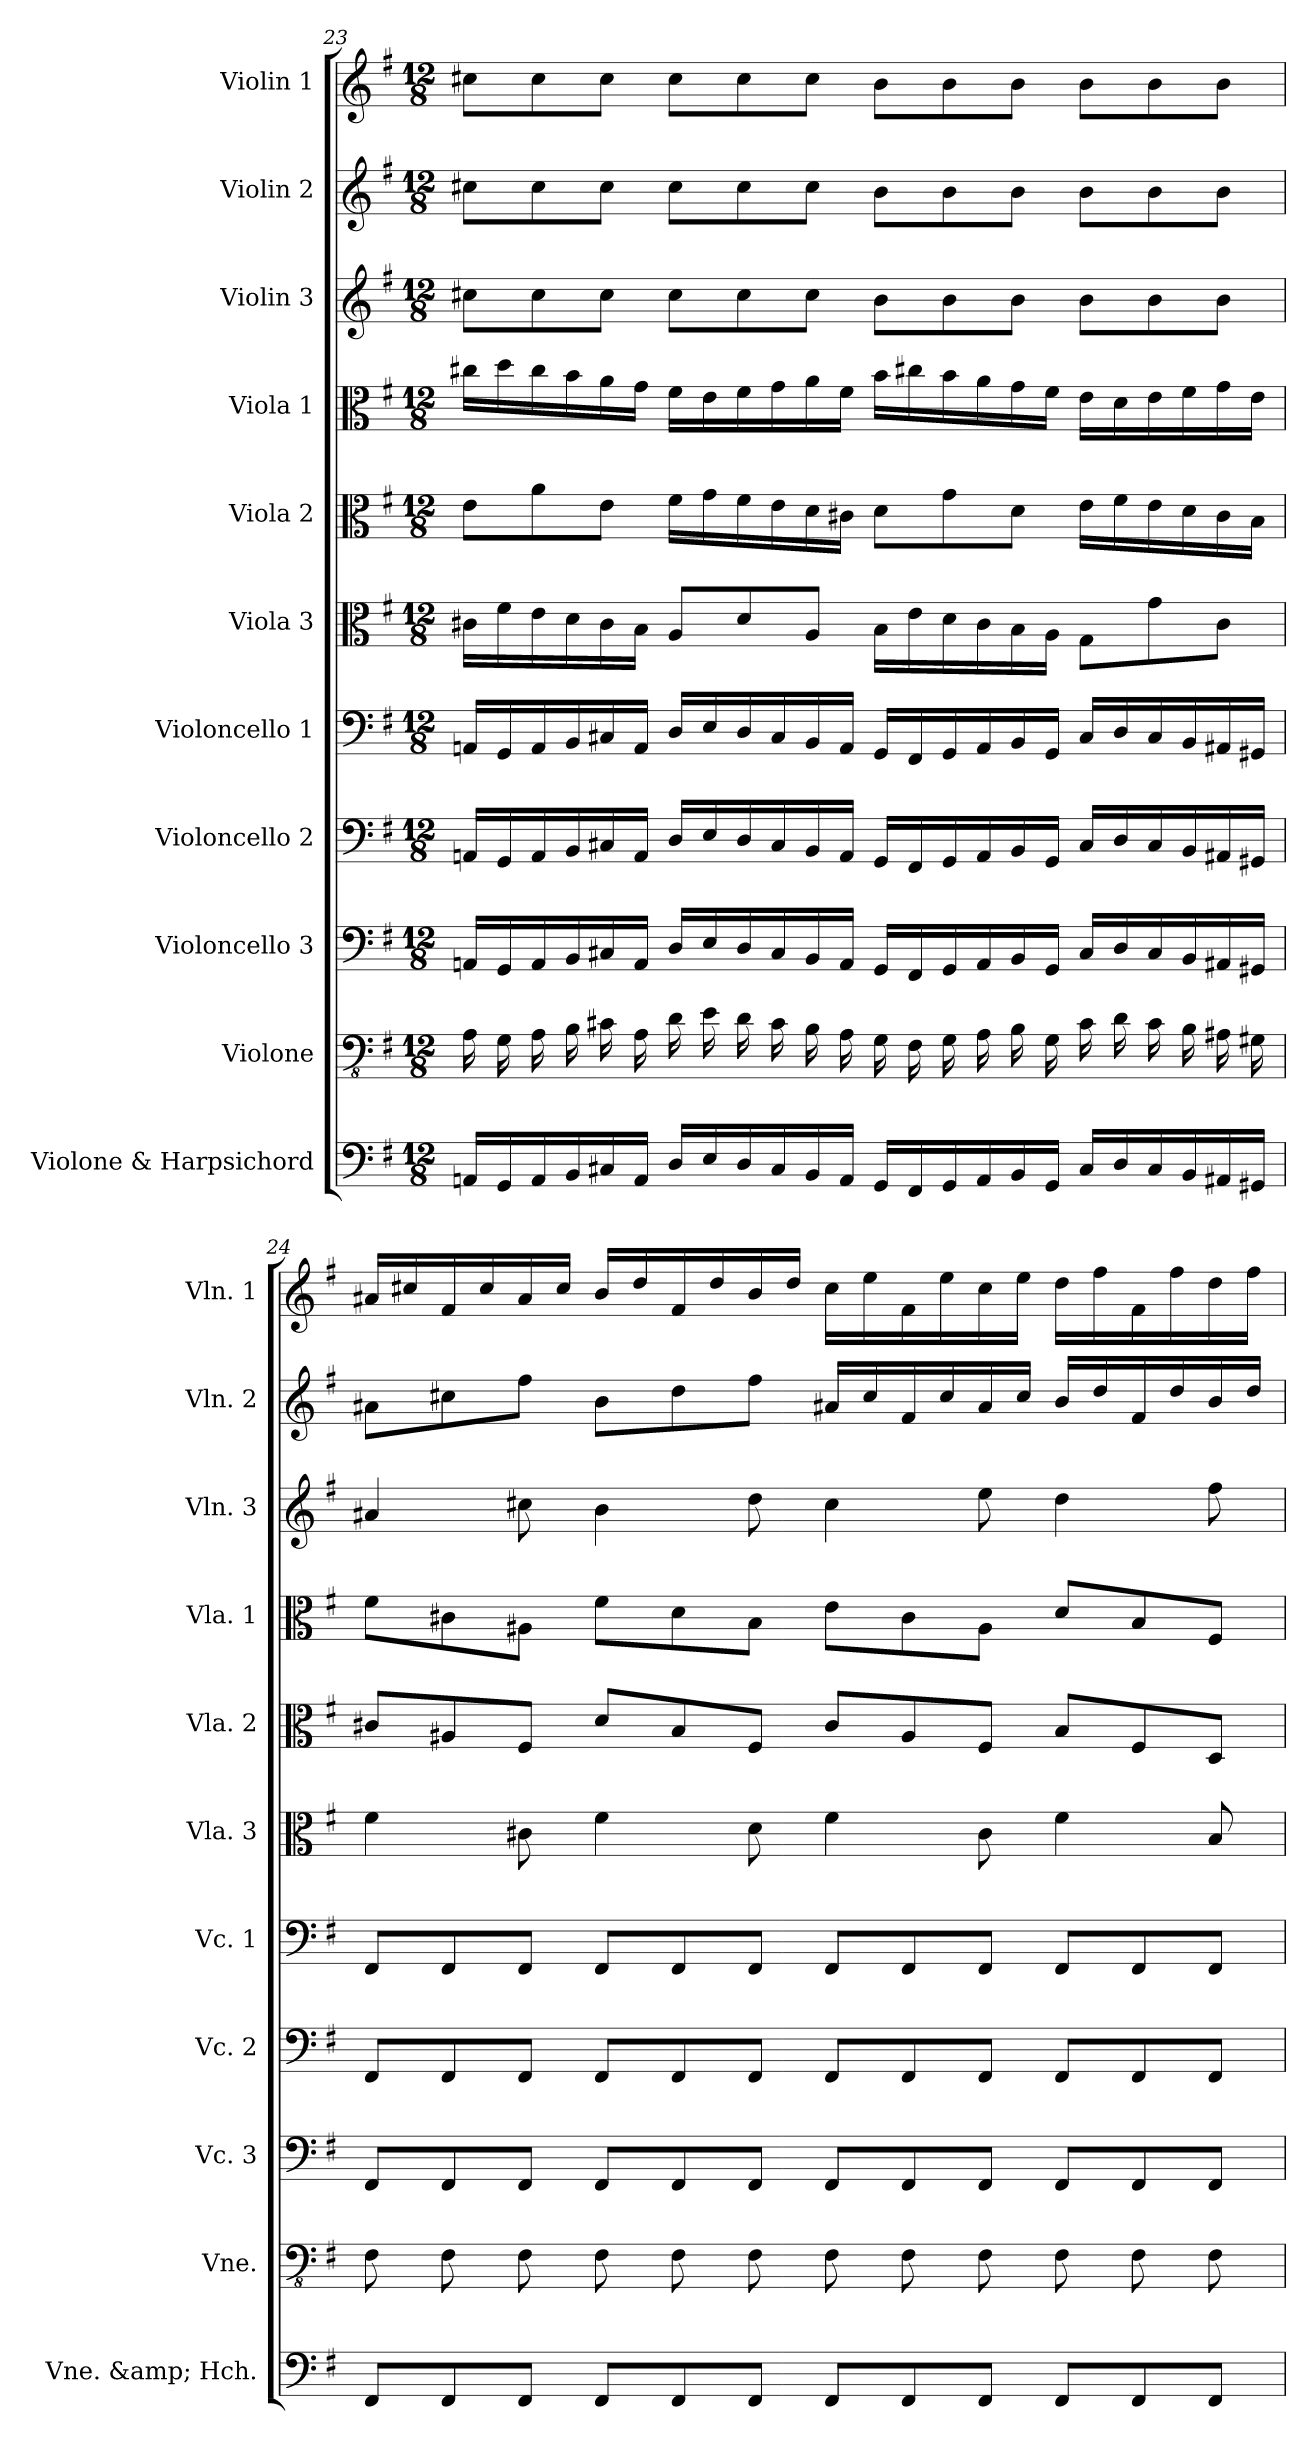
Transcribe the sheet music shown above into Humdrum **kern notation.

**kern	**kern	**kern	**kern	**kern	**kern	**kern	**kern	**kern	**kern	**kern
*part11	*part10	*part9	*part8	*part7	*part6	*part5	*part4	*part3	*part2	*part1
*staff11	*staff10	*staff9	*staff8	*staff7	*staff6	*staff5	*staff4	*staff3	*staff2	*staff1
*I"Violone &amp; Harpsichord	*I"Violone	*I"Violoncello 3	*I"Violoncello 2	*I"Violoncello 1	*I"Viola 3	*I"Viola 2	*I"Viola 1	*I"Violin 3	*I"Violin 2	*I"Violin 1
*I'Vne. &amp; Hch.	*I'Vne.	*I'Vc. 3	*I'Vc. 2	*I'Vc. 1	*I'Vla. 3	*I'Vla. 2	*I'Vla. 1	*I'Vln. 3	*I'Vln. 2	*I'Vln. 1
!!LO:PB:g=z
*clefF4	*clefFv4	*clefF4	*clefF4	*clefF4	*clefC3	*clefC3	*clefC3	*clefG2	*clefG2	*clefG2
*	*ITrd7c12	*	*	*	*	*	*	*	*	*
*k[f#]	*k[f#]	*k[f#]	*k[f#]	*k[f#]	*k[f#]	*k[f#]	*k[f#]	*k[f#]	*k[f#]	*k[f#]
*M12/8	*M12/8	*M12/8	*M12/8	*M12/8	*M12/8	*M12/8	*M12/8	*M12/8	*M12/8	*M12/8
=23	=23	=23	=23	=23	=23	=23	=23	=23	=23	=23
16AAn/LL	16AAA	16AAn/LL	16AAn/LL	16AAn/LL	16c#X\LL	8e\L	16cc#X\LL	8cc#X\L	8cc#X\L	8cc#X\L
16GG/	16GGG	16GG/	16GG/	16GG/	16f#\	.	16dd\	.	.	.
16AA/	16AAA	16AA/	16AA/	16AA/	16e\	8a\	16cc#\	8cc#\	8cc#\	8cc#\
16BB/	16BBB	16BB/	16BB/	16BB/	16d\	.	16b\	.	.	.
16C#X/	16CC#X	16C#X/	16C#X/	16C#X/	16c#\	8e\J	16a\	8cc#\J	8cc#\J	8cc#\J
16AA/JJ	16AAA	16AA/JJ	16AA/JJ	16AA/JJ	16B\JJ	.	16g\JJ	.	.	.
16D/LL	16DD	16D/LL	16D/LL	16D/LL	8A/L	16f#\LL	16f#\LL	8cc#\L	8cc#\L	8cc#\L
16E/	16EE	16E/	16E/	16E/	.	16g\	16e\	.	.	.
16D/	16DD	16D/	16D/	16D/	8d/	16f#\	16f#\	8cc#\	8cc#\	8cc#\
16C#/	16CC#	16C#/	16C#/	16C#/	.	16e\	16g\	.	.	.
16BB/	16BBB	16BB/	16BB/	16BB/	8A/J	16d\	16a\	8cc#\J	8cc#\J	8cc#\J
16AA/JJ	16AAA	16AA/JJ	16AA/JJ	16AA/JJ	.	16c#X\JJ	16f#\JJ	.	.	.
16GG/LL	16GGG	16GG/LL	16GG/LL	16GG/LL	16B\LL	8d\L	16b\LL	8b\L	8b\L	8b\L
16FF#/	16FFF#	16FF#/	16FF#/	16FF#/	16e\	.	16cc#X\	.	.	.
16GG/	16GGG	16GG/	16GG/	16GG/	16d\	8g\	16b\	8b\	8b\	8b\
16AA/	16AAA	16AA/	16AA/	16AA/	16c#\	.	16a\	.	.	.
16BB/	16BBB	16BB/	16BB/	16BB/	16B\	8d\J	16g\	8b\J	8b\J	8b\J
16GG/JJ	16GGG	16GG/JJ	16GG/JJ	16GG/JJ	16A\JJ	.	16f#\JJ	.	.	.
16C#/LL	16CC#	16C#/LL	16C#/LL	16C#/LL	8G\L	16e\LL	16e\LL	8b\L	8b\L	8b\L
16D/	16DD	16D/	16D/	16D/	.	16f#\	16d\	.	.	.
16C#/	16CC#	16C#/	16C#/	16C#/	8g\	16e\	16e\	8b\	8b\	8b\
16BB/	16BBB	16BB/	16BB/	16BB/	.	16d\	16f#\	.	.	.
16AA#X/	16AAA#X	16AA#X/	16AA#X/	16AA#X/	8c#\J	16c#\	16g\	8b\J	8b\J	8b\J
16GG#X/JJ	16GGG#X	16GG#X/JJ	16GG#X/JJ	16GG#X/JJ	.	16B\JJ	16e\JJ	.	.	.
!!LO:LB:g=z
=24	=24	=24	=24	=24	=24	=24	=24	=24	=24	=24
8FF#/L	8FFF#	8FF#/L	8FF#/L	8FF#/L	4f#\	8c#X/L	8f#\L	4a#X/	8a#X\L	16a#X/LL
.	.	.	.	.	.	.	.	.	.	16cc#X/
8FF#/	8FFF#	8FF#/	8FF#/	8FF#/	.	8A#X/	8c#X\	.	8cc#X\	16f#/
.	.	.	.	.	.	.	.	.	.	16cc#/
8FF#/J	8FFF#	8FF#/J	8FF#/J	8FF#/J	8c#X\	8F#/J	8A#X\J	8cc#X\	8ff#\J	16a#/
.	.	.	.	.	.	.	.	.	.	16cc#/JJ
8FF#/L	8FFF#	8FF#/L	8FF#/L	8FF#/L	4f#\	8d/L	8f#\L	4b\	8b\L	16b/LL
.	.	.	.	.	.	.	.	.	.	16dd/
8FF#/	8FFF#	8FF#/	8FF#/	8FF#/	.	8B/	8d\	.	8dd\	16f#/
.	.	.	.	.	.	.	.	.	.	16dd/
8FF#/J	8FFF#	8FF#/J	8FF#/J	8FF#/J	8d\	8F#/J	8B\J	8dd\	8ff#\J	16b/
.	.	.	.	.	.	.	.	.	.	16dd/JJ
8FF#/L	8FFF#	8FF#/L	8FF#/L	8FF#/L	4f#\	8c#/L	8e\L	4cc#\	16a#X/LL	16cc#\LL
.	.	.	.	.	.	.	.	.	16cc#/	16ee\
8FF#/	8FFF#	8FF#/	8FF#/	8FF#/	.	8A#/	8c#\	.	16f#/	16f#\
.	.	.	.	.	.	.	.	.	16cc#/	16ee\
8FF#/J	8FFF#	8FF#/J	8FF#/J	8FF#/J	8c#\	8F#/J	8A#\J	8ee\	16a#/	16cc#\
.	.	.	.	.	.	.	.	.	16cc#/JJ	16ee\JJ
8FF#/L	8FFF#	8FF#/L	8FF#/L	8FF#/L	4f#\	8B/L	8d/L	4dd\	16b/LL	16dd\LL
.	.	.	.	.	.	.	.	.	16dd/	16ff#\
8FF#/	8FFF#	8FF#/	8FF#/	8FF#/	.	8F#/	8B/	.	16f#/	16f#\
.	.	.	.	.	.	.	.	.	16dd/	16ff#\
8FF#/J	8FFF#	8FF#/J	8FF#/J	8FF#/J	8B/	8D/J	8F#/J	8ff#\	16b/	16dd\
.	.	.	.	.	.	.	.	.	16dd/JJ	16ff#\JJ
=	=	=	=	=	=	=	=	=	=	=
*-	*-	*-	*-	*-	*-	*-	*-	*-	*-	*-
